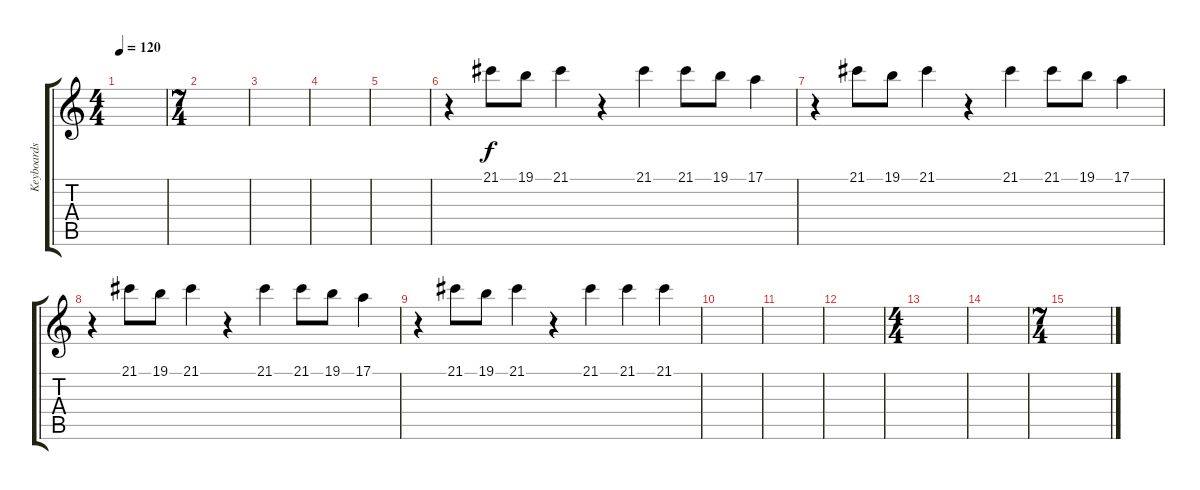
\track ("Keyboards" "Keyboards") {instrument pad3polysynth}
\staff {score tabs}
\tuning (E4 B3 G3 D3 A2 E2) {hide}
\ts (4 4)
\tempo 120
\clef g2
\ks c
|
\ts (7 4)
|
|
|
|
r.4 21.1.8 19.1.8 21.1.4 r.4 21.1.4 21.1.8 19.1.8 17.1.4 |
r.4 21.1.8 19.1.8 21.1.4 r.4 21.1.4 21.1.8 19.1.8 17.1.4 |
r.4 21.1.8 19.1.8 21.1.4 r.4 21.1.4 21.1.8 19.1.8 17.1.4 |
r.4 21.1.8 19.1.8 21.1.4 r.4 21.1.4 21.1.4 21.1.4 |
|
|
|
\ts (4 4)
|
|
\ts (7 4)
